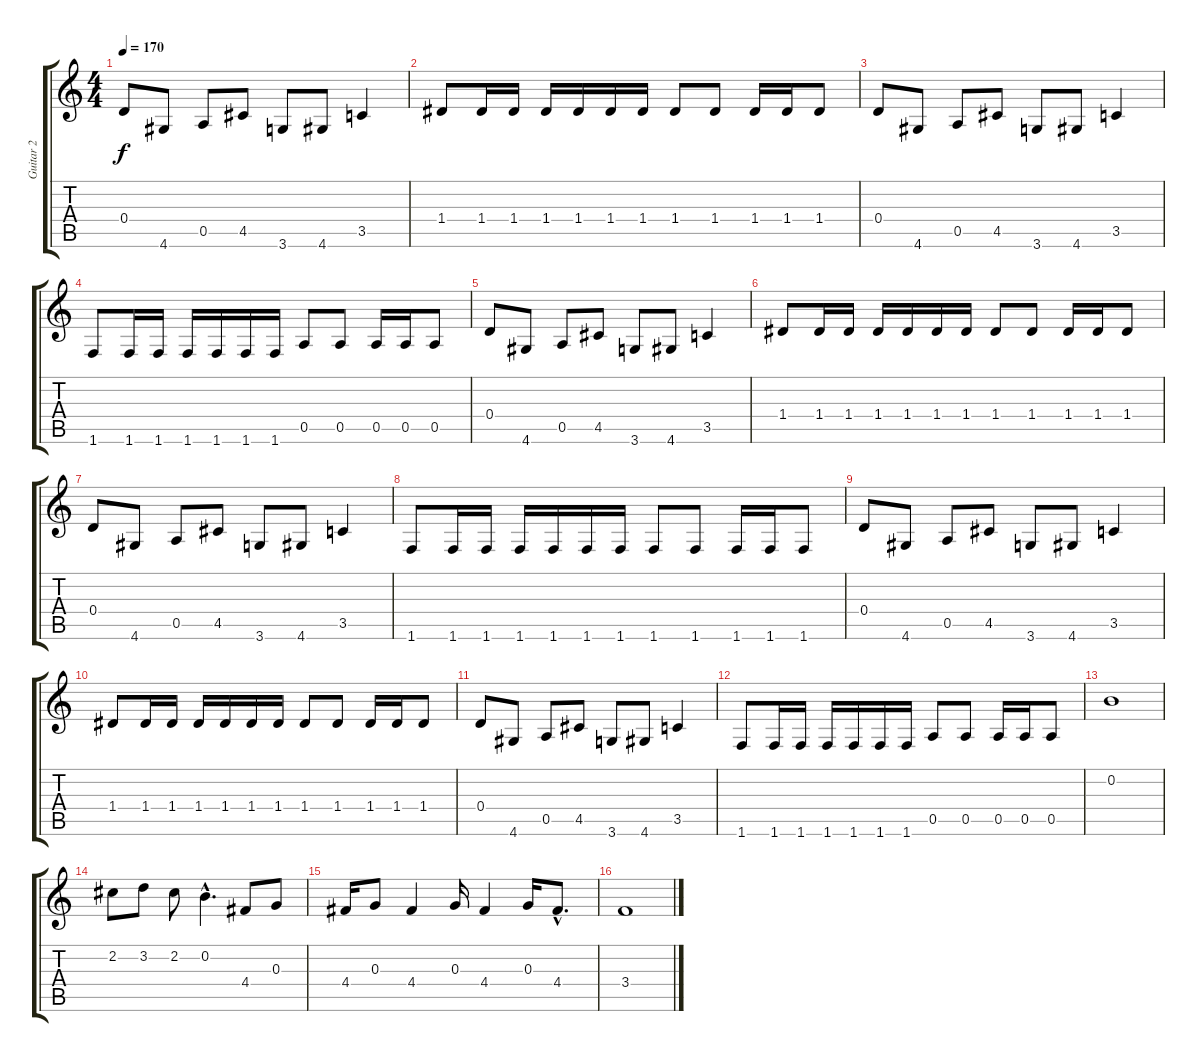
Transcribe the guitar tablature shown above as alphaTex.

\track ("Guitar 2            " "Guitar 2  ") {instrument distortionguitar}
\staff {score tabs}
\tuning (E4 B3 G3 D3 A2 E2) {hide}
\ts (4 4)
\tempo 170
\clef g2
\ks c
0.4.8{dy f} 4.6.8 0.5.8 4.5.8 3.6.8 4.6.8 3.5.4 |
1.4.8 1.4.16 1.4.16 1.4.16 1.4.16 1.4.16 1.4.16 1.4.8 1.4.8 1.4.16 1.4.16 1.4.8 |
0.4.8 4.6.8 0.5.8 4.5.8 3.6.8 4.6.8 3.5.4 |
1.6.8 1.6.16 1.6.16 1.6.16 1.6.16 1.6.16 1.6.16 0.5.8 0.5.8 0.5.16 0.5.16 0.5.8 |
0.4.8 4.6.8 0.5.8 4.5.8 3.6.8 4.6.8 3.5.4 |
1.4.8 1.4.16 1.4.16 1.4.16 1.4.16 1.4.16 1.4.16 1.4.8 1.4.8 1.4.16 1.4.16 1.4.8 |
0.4.8 4.6.8 0.5.8 4.5.8 3.6.8 4.6.8 3.5.4 |
1.6.8 1.6.16 1.6.16 1.6.16 1.6.16 1.6.16 1.6.16 1.6.8 1.6.8 1.6.16 1.6.16 1.6.8 |
0.4.8 4.6.8 0.5.8 4.5.8 3.6.8 4.6.8 3.5.4 |
1.4.8 1.4.16 1.4.16 1.4.16 1.4.16 1.4.16 1.4.16 1.4.8 1.4.8 1.4.16 1.4.16 1.4.8 |
0.4.8 4.6.8 0.5.8 4.5.8 3.6.8 4.6.8 3.5.4 |
1.6.8 1.6.16 1.6.16 1.6.16 1.6.16 1.6.16 1.6.16 0.5.8 0.5.8 0.5.16 0.5.16 0.5.8 |
0.2.1 |
2.2.8 3.2.8 2.2.8 0.2{hac}.4{d} 4.4.8 0.3.8 |
4.4.16 0.3.8 4.4.4 0.3.16 4.4.4 0.3.16 4.4{hac}.8{d} |
3.4.1
